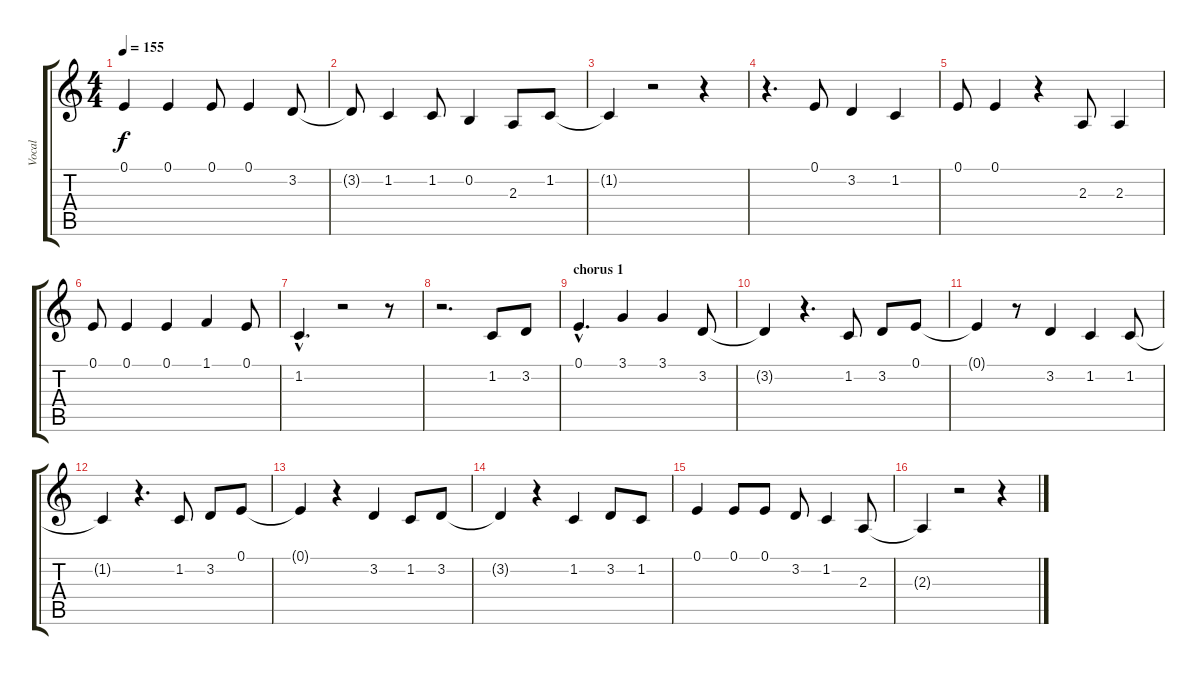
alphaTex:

\track ("Vocal" "Vocal") {instrument lead5charang}
\staff {score tabs}
\tuning (E4 B3 G3 D3 A2 E2) {hide}
\ts (4 4)
\tempo 155
\clef g2
\ks c
0.1.4{dy f} 0.1.4 0.1.8 0.1.4 3.2.8 |
3.2{t}.8 1.2.4 1.2.8 0.2.4 2.3.8 1.2.8 |
1.2{t}.4 r.2 r.4 |
r.4{d} 0.1.8 3.2.4 1.2.4 |
0.1.8 0.1.4 r.4 2.3.8 2.3.4 |
0.1.8 0.1.4 0.1.4 1.1.4 0.1.8 |
1.2{hac}.4{d} r.2 r.8 |
r.2{d} 1.2.8 3.2.8 |
\section ("" "chorus 1")
0.1{hac}.4{d} 3.1.4 3.1.4 3.2.8 |
3.2{t}.4 r.4{d} 1.2.8 3.2.8 0.1.8 |
0.1{t}.4 r.8 3.2.4 1.2.4 1.2.8 |
1.2{t}.4 r.4{d} 1.2.8 3.2.8 0.1.8 |
0.1{t}.4 r.4 3.2.4 1.2.8 3.2.8 |
3.2{t}.4 r.4 1.2.4 3.2.8 1.2.8 |
0.1.4 0.1.8 0.1.8 3.2.8 1.2.4 2.3.8 |
2.3{t}.4 r.2 r.4
